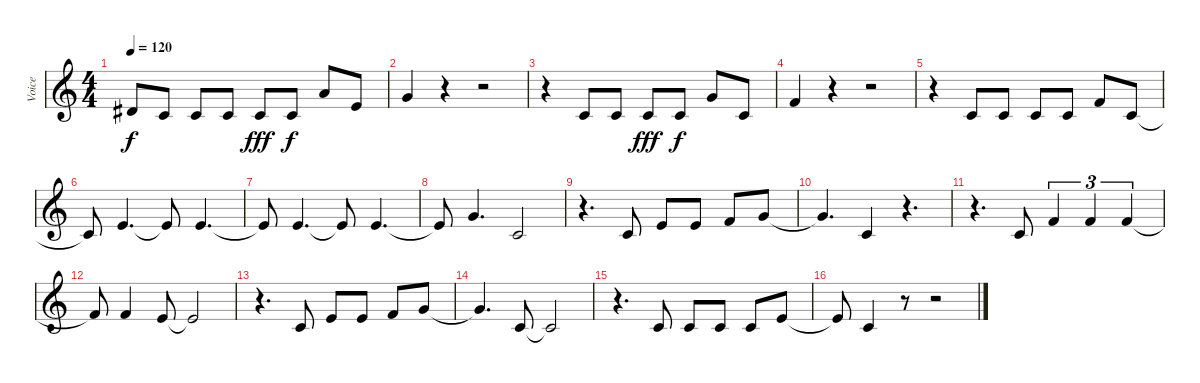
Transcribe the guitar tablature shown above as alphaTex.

\track ("Voice" "Voice") {instrument clarinet}
\staff {score}
\tuning (E5 B4 G4 D4 A3 E3) {hide}
\ts (4 4)
\tempo 120
\clef g2
\ks c
1.4{t}.8{dy f} 3.5.8 3.5.8 3.5.8 3.5.8{dy fff} 3.5.8{dy f} 2.3.8 2.4.8 |
0.3.4 r.4 r.2 |
r.4 3.5.8 3.5.8 3.5.8{dy fff} 3.5.8{dy f} 0.3.8 3.5.8 |
3.4.4 r.4 r.2 |
r.4 3.5.8 3.5.8 3.5.8 3.5.8 3.4.8 3.5.8 |
3.5{t}.8 2.4.4{d} 2.4{t}.8 2.4.4{d} |
2.4{t}.8 2.4.4{d} 2.4{t}.8 2.4.4{d} |
2.4{t}.8 0.3.4{d} 3.5.2 |
r.4{d} 3.5.8 2.4.8 2.4.8 3.4.8 0.3.8 |
0.3{t}.4{d} 3.5.4 r.4{d} |
r.4{d} 3.5.8 8.5.4{tu (3 2)} 8.5.4{tu (3 2)} 8.5.4{tu (3 2)} |
8.5{t}.8 3.4.4 2.4.8 2.4{t}.2 |
r.4{d} 3.5.8 2.4.8 2.4.8 3.4.8 0.3.8 |
0.3{t}.4{d} 3.5.8 3.5{t}.2 |
r.4{d} 3.5.8 3.5.8 3.5.8 3.5.8 2.4.8 |
2.4{t}.8 3.5.4 r.8 r.2
